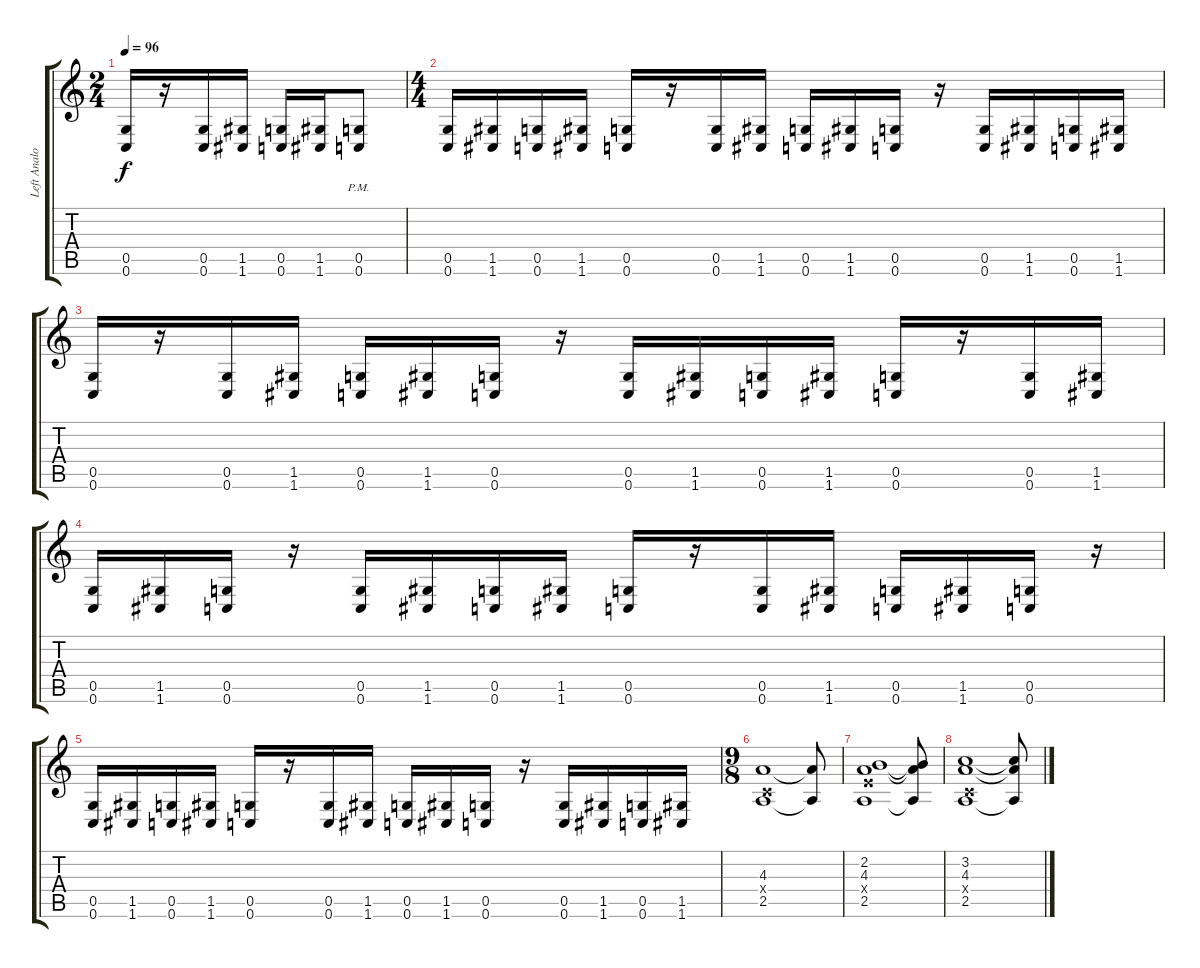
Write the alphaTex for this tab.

\track ("Left Analog Stick" "Left Analo") {instrument distortionguitar}
\staff {score tabs}
\tuning (D4 A3 F3 C3 G2 C2) {hide}
\ts (2 4)
\tempo 96
\clef g2
\ks c
(0.5 0.6).16{dy f} r.16 (0.5 0.6).16 (1.5 1.6).16 (0.5 0.6).16 (1.5 1.6).16 (0.5{pm} 0.6{pm}).8 |
\ts (4 4)
(0.5 0.6).16 (1.5 1.6).16 (0.5 0.6).16 (1.5 1.6).16 (0.5 0.6).16 r.16 (0.5 0.6).16 (1.5 1.6).16 (0.5 0.6).16 (1.5 1.6).16 (0.5 0.6).16 r.16 (0.5 0.6).16 (1.5 1.6).16 (0.5 0.6).16 (1.5 1.6).16 |
(0.5 0.6).16 r.16 (0.5 0.6).16 (1.5 1.6).16 (0.5 0.6).16 (1.5 1.6).16 (0.5 0.6).16 r.16 (0.5 0.6).16 (1.5 1.6).16 (0.5 0.6).16 (1.5 1.6).16 (0.5 0.6).16 r.16 (0.5 0.6).16 (1.5 1.6).16 |
(0.5 0.6).16 (1.5 1.6).16 (0.5 0.6).16 r.16 (0.5 0.6).16 (1.5 1.6).16 (0.5 0.6).16 (1.5 1.6).16 (0.5 0.6).16 r.16 (0.5 0.6).16 (1.5 1.6).16 (0.5 0.6).16 (1.5 1.6).16 (0.5 0.6).16 r.16 |
(0.5 0.6).16 (1.5 1.6).16 (0.5 0.6).16 (1.5 1.6).16 (0.5 0.6).16 r.16 (0.5 0.6).16 (1.5 1.6).16 (0.5 0.6).16 (1.5 1.6).16 (0.5 0.6).16 r.16 (0.5 0.6).16 (1.5 1.6).16 (0.5 0.6).16 (1.5 1.6).16 |
\ts (9 8)
(4.3 0.4{x} 2.5).1 (4.3{t} 2.5{t}).8 |
(2.2 4.3 4.4{x} 2.5).1 (2.2{t} 4.3{t} 2.5{t}).8 |
(3.2 4.3 0.4{x} 2.5).1 (3.2{t} 4.3{t} 2.5{t}).8
